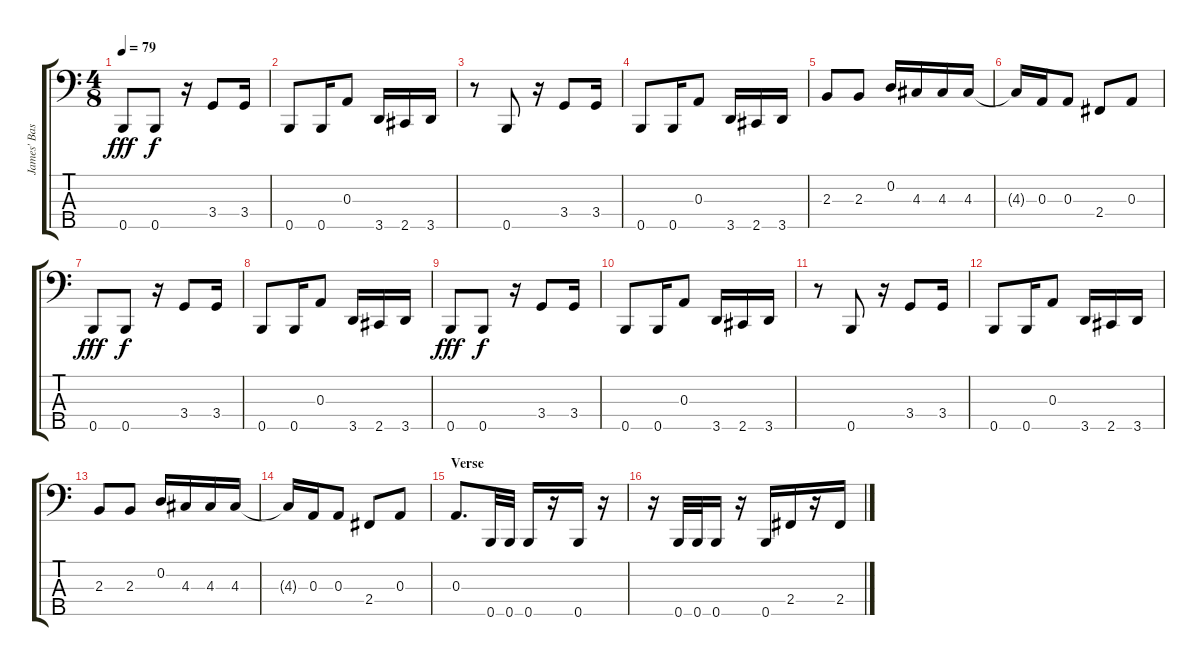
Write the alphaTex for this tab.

\track ("James' Bass" "James' Bas") {instrument electricbassfinger}
\staff {score tabs}
\tuning (G2 D2 A1 E1 B0) {hide}
\ts (4 8)
\tempo 79
\clef f4
\ks c
0.5.8{dy fff} 0.5.8{dy f} r.16 3.4.8 3.4.16 |
0.5.8 0.5.16 0.3.8 3.5.16 2.5.16 3.5.16 |
r.8 0.5.8 r.16 3.4.8 3.4.16 |
0.5.8 0.5.16 0.3.8 3.5.16 2.5.16 3.5.16 |
2.3.8 2.3.8 0.2.16 4.3.16 4.3.16 4.3.16 |
4.3{t}.16 0.3.16 0.3.8 2.4.8 0.3.8 |
0.5.8{dy fff} 0.5.8{dy f} r.16 3.4.8 3.4.16 |
0.5.8 0.5.16 0.3.8 3.5.16 2.5.16 3.5.16 |
0.5.8{dy fff} 0.5.8{dy f} r.16 3.4.8 3.4.16 |
0.5.8 0.5.16 0.3.8 3.5.16 2.5.16 3.5.16 |
r.8 0.5.8 r.16 3.4.8 3.4.16 |
0.5.8 0.5.16 0.3.8 3.5.16 2.5.16 3.5.16 |
2.3.8 2.3.8 0.2.16 4.3.16 4.3.16 4.3.16 |
4.3{t}.16 0.3.16 0.3.8 2.4.8 0.3.8 |
\section ("" "Verse")
0.3.8{d} 0.5.32 0.5.32 0.5.16 r.16 0.5.16 r.16 |
r.16 0.5.32 0.5.32 0.5.16 r.16 0.5.16 2.4.16 r.16 2.4.16
